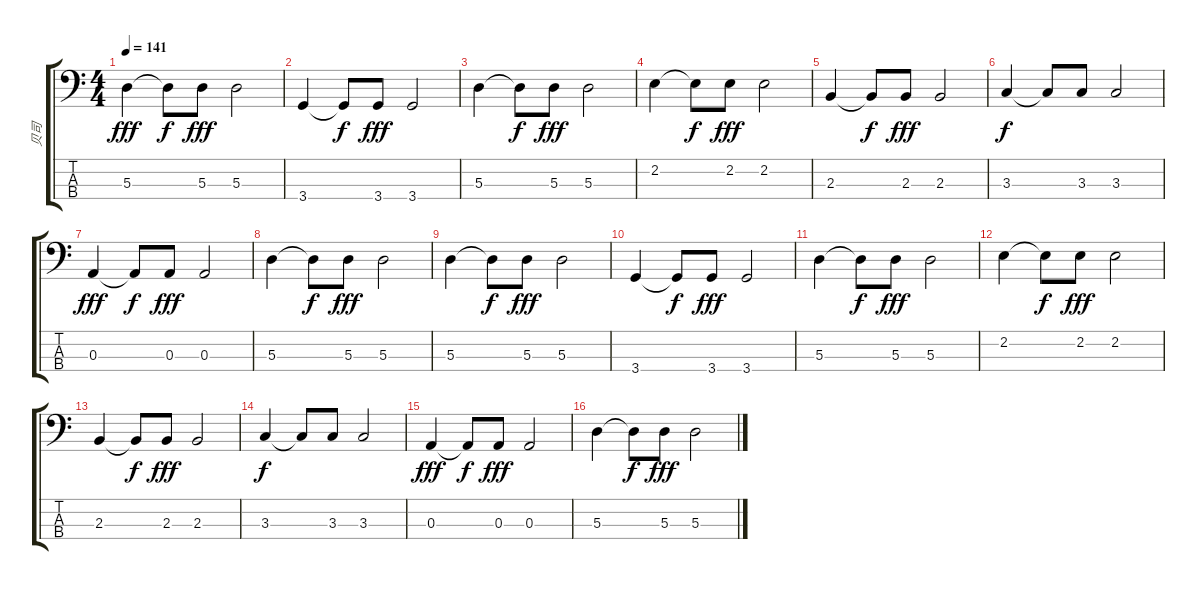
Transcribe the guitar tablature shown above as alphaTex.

\track ("贝司" "贝司") {instrument electricbassfinger}
\staff {score tabs}
\tuning (G2 D2 A1 E1) {hide}
\ts (4 4)
\tempo 141
\clef f4
\ks c
5.3.4{dy fff} 5.3{t}.8{dy f} 5.3.8{dy fff} 5.3.2 |
3.4.4 3.4{t}.8{dy f} 3.4.8{dy fff} 3.4.2 |
5.3.4 5.3{t}.8{dy f} 5.3.8{dy fff} 5.3.2 |
2.2.4 2.2{t}.8{dy f} 2.2.8{dy fff} 2.2.2 |
2.3.4 2.3{t}.8{dy f} 2.3.8{dy fff} 2.3.2 |
3.3.4{dy f} 3.3{t}.8 3.3.8 3.3.2 |
0.3.4{dy fff} 0.3{t}.8{dy f} 0.3.8{dy fff} 0.3.2 |
5.3.4 5.3{t}.8{dy f} 5.3.8{dy fff} 5.3.2 |
5.3.4 5.3{t}.8{dy f} 5.3.8{dy fff} 5.3.2 |
3.4.4 3.4{t}.8{dy f} 3.4.8{dy fff} 3.4.2 |
5.3.4 5.3{t}.8{dy f} 5.3.8{dy fff} 5.3.2 |
2.2.4 2.2{t}.8{dy f} 2.2.8{dy fff} 2.2.2 |
2.3.4 2.3{t}.8{dy f} 2.3.8{dy fff} 2.3.2 |
3.3.4{dy f} 3.3{t}.8 3.3.8 3.3.2 |
0.3.4{dy fff} 0.3{t}.8{dy f} 0.3.8{dy fff} 0.3.2 |
5.3.4 5.3{t}.8{dy f} 5.3.8{dy fff} 5.3.2
